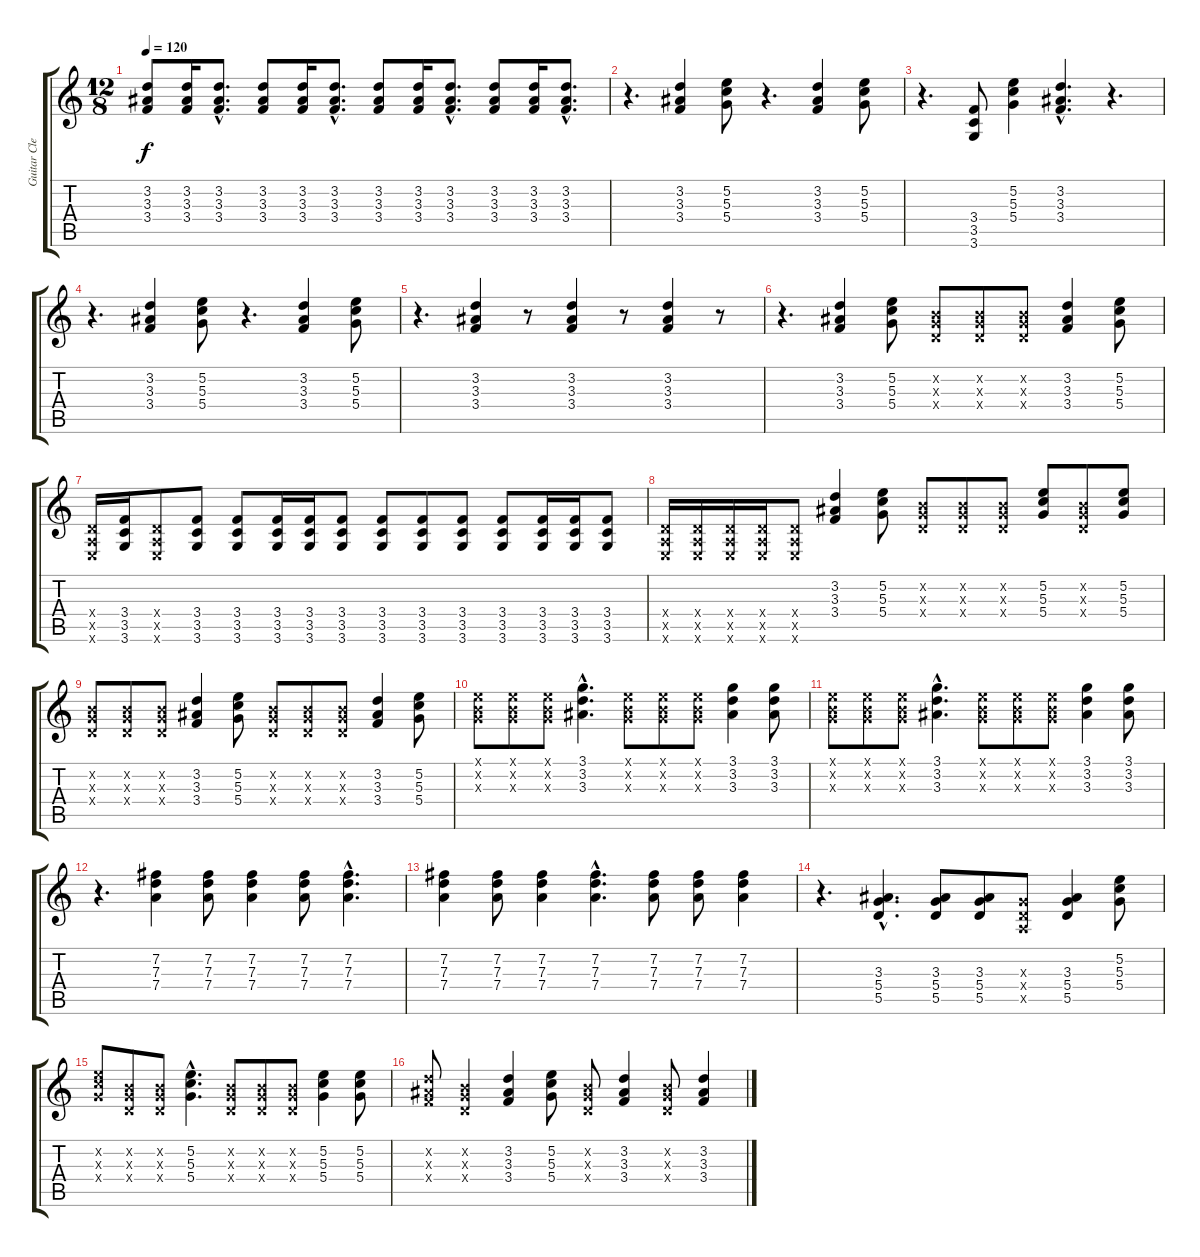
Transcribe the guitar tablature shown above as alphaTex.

\track ("Guitar Clean Solo" "Guitar Cle") {instrument electricguitarclean}
\staff {score tabs}
\tuning (E4 B3 G3 D3 A2 E2) {hide}
\ts (12 8)
\tempo 120
\clef g2
\ks c
(3.2 3.3 3.4).8{dy f} (3.2 3.3 3.4).16 (3.2{hac} 3.3{hac} 3.4{hac}).8{d} (3.2 3.3 3.4).8 (3.2 3.3 3.4).16 (3.2{hac} 3.3{hac} 3.4{hac}).8{d} (3.2 3.3 3.4).8 (3.2 3.3 3.4).16 (3.2{hac} 3.3{hac} 3.4{hac}).8{d} (3.2 3.3 3.4).8 (3.2 3.3 3.4).16 (3.2{hac} 3.3{hac} 3.4{hac}).8{d} |
r.4{d} (3.2 3.3 3.4).4 (5.2 5.3 5.4).8 r.4{d} (3.2 3.3 3.4).4 (5.2 5.3 5.4).8 |
r.4{d} (3.4 3.5 3.6).8 (5.2 5.3 5.4).4 (3.2{hac} 3.3{hac} 3.4{hac}).4{d} r.4{d} |
r.4{d} (3.2 3.3 3.4).4 (5.2 5.3 5.4).8 r.4{d} (3.2 3.3 3.4).4 (5.2 5.3 5.4).8 |
r.4{d} (3.2 3.3 3.4).4 r.8 (3.2 3.3 3.4).4 r.8 (3.2 3.3 3.4).4 r.8 |
r.4{d} (3.2 3.3 3.4).4 (5.2 5.3 5.4).8 (0.2{x} 0.3{x} 0.4{x}).8 (0.2{x} 0.3{x} 0.4{x}).8 (0.2{x} 0.3{x} 0.4{x}).8 (3.2 3.3 3.4).4 (5.2 5.3 5.4).8 |
(0.4{x} 0.5{x} 0.6{x}).16 (3.4 3.5 3.6).16 (0.4{x} 0.5{x} 0.6{x}).8 (3.4 3.5 3.6).8 (3.4 3.5 3.6).8 (3.4 3.5 3.6).16 (3.4 3.5 3.6).16 (3.4 3.5 3.6).8 (3.4 3.5 3.6).8 (3.4 3.5 3.6).8 (3.4 3.5 3.6).8 (3.4 3.5 3.6).8 (3.4 3.5 3.6).16 (3.4 3.5 3.6).16 (3.4 3.5 3.6).8 |
(0.4{x} 0.5{x} 0.6{x}).16 (0.4{x} 0.5{x} 0.6{x}).16 (0.4{x} 0.5{x} 0.6{x}).16 (0.4{x} 0.5{x} 0.6{x}).16 (0.4{x} 0.5{x} 0.6{x}).8 (3.2 3.3 3.4).4 (5.2 5.3 5.4).8 (0.2{x} 0.3{x} 0.4{x}).8 (0.2{x} 0.3{x} 0.4{x}).8 (0.2{x} 0.3{x} 0.4{x}).8 (5.2 5.3 5.4).8 (0.2{x} 0.3{x} 0.4{x}).8 (5.2 5.3 5.4).8 |
(0.2{x} 0.3{x} 0.4{x}).8 (0.2{x} 0.3{x} 0.4{x}).8 (0.2{x} 0.3{x} 0.4{x}).8 (3.2 3.3 3.4).4 (5.2 5.3 5.4).8 (0.2{x} 0.3{x} 0.4{x}).8 (0.2{x} 0.3{x} 0.4{x}).8 (0.2{x} 0.3{x} 0.4{x}).8 (3.2 3.3 3.4).4 (5.2 5.3 5.4).8 |
(0.1{x} 0.2{x} 0.3{x}).8 (0.1{x} 0.2{x} 0.3{x}).8 (0.1{x} 0.2{x} 0.3{x}).8 (3.1{hac} 3.2{hac} 3.3{hac}).4{d} (0.1{x} 0.2{x} 0.3{x}).8 (0.1{x} 0.2{x} 0.3{x}).8 (0.1{x} 0.2{x} 0.3{x}).8 (3.1 3.2 3.3).4 (3.1 3.2 3.3).8 |
(0.1{x} 0.2{x} 0.3{x}).8 (0.1{x} 0.2{x} 0.3{x}).8 (0.1{x} 0.2{x} 0.3{x}).8 (3.1{hac} 3.2{hac} 3.3{hac}).4{d} (0.1{x} 0.2{x} 0.3{x}).8 (0.1{x} 0.2{x} 0.3{x}).8 (0.1{x} 0.2{x} 0.3{x}).8 (3.1 3.2 3.3).4 (3.1 3.2 3.3).8 |
r.4{d} (7.2 7.3 7.4).4 (7.2 7.3 7.4).8 (7.2 7.3 7.4).4 (7.2 7.3 7.4).8 (7.2{hac} 7.3{hac} 7.4{hac}).4{d} |
(7.2 7.3 7.4).4 (7.2 7.3 7.4).8 (7.2 7.3 7.4).4 (7.2{hac} 7.3{hac} 7.4{hac}).4{d} (7.2 7.3 7.4).8 (7.2 7.3 7.4).8 (7.2 7.3 7.4).4 |
r.4{d} (3.3 5.4{hac} 5.5{hac}).4{d} (3.3 5.4 5.5).8 (3.3 5.4 5.5).8 (0.3{x} 0.4{x} 0.5{x}).8 (3.3 5.4 5.5).4 (5.2 5.3 5.4).8 |
(5.2{x} 5.3{x} 5.4{x}).8 (0.2{x} 0.3{x} 0.4{x}).8 (0.2{x} 0.3{x} 0.4{x}).8 (5.2{hac} 5.3{hac} 5.4{hac}).4{d} (0.2{x} 0.3{x} 0.4{x}).8 (0.2{x} 0.3{x} 0.4{x}).8 (0.2{x} 0.3{x} 0.4{x}).8 (5.2 5.3 5.4).4 (5.2 5.3 5.4).8 |
(3.2{x} 3.3{x} 3.4{x}).8 (0.2{x} 0.3{x} 0.4{x}).4 (3.2 3.3 3.4).4 (5.2 5.3 5.4).8 (0.2{x} 0.3{x} 0.4{x}).8 (3.2 3.3 3.4).4 (0.2{x} 0.3{x} 0.4{x}).8 (3.2 3.3 3.4).4
